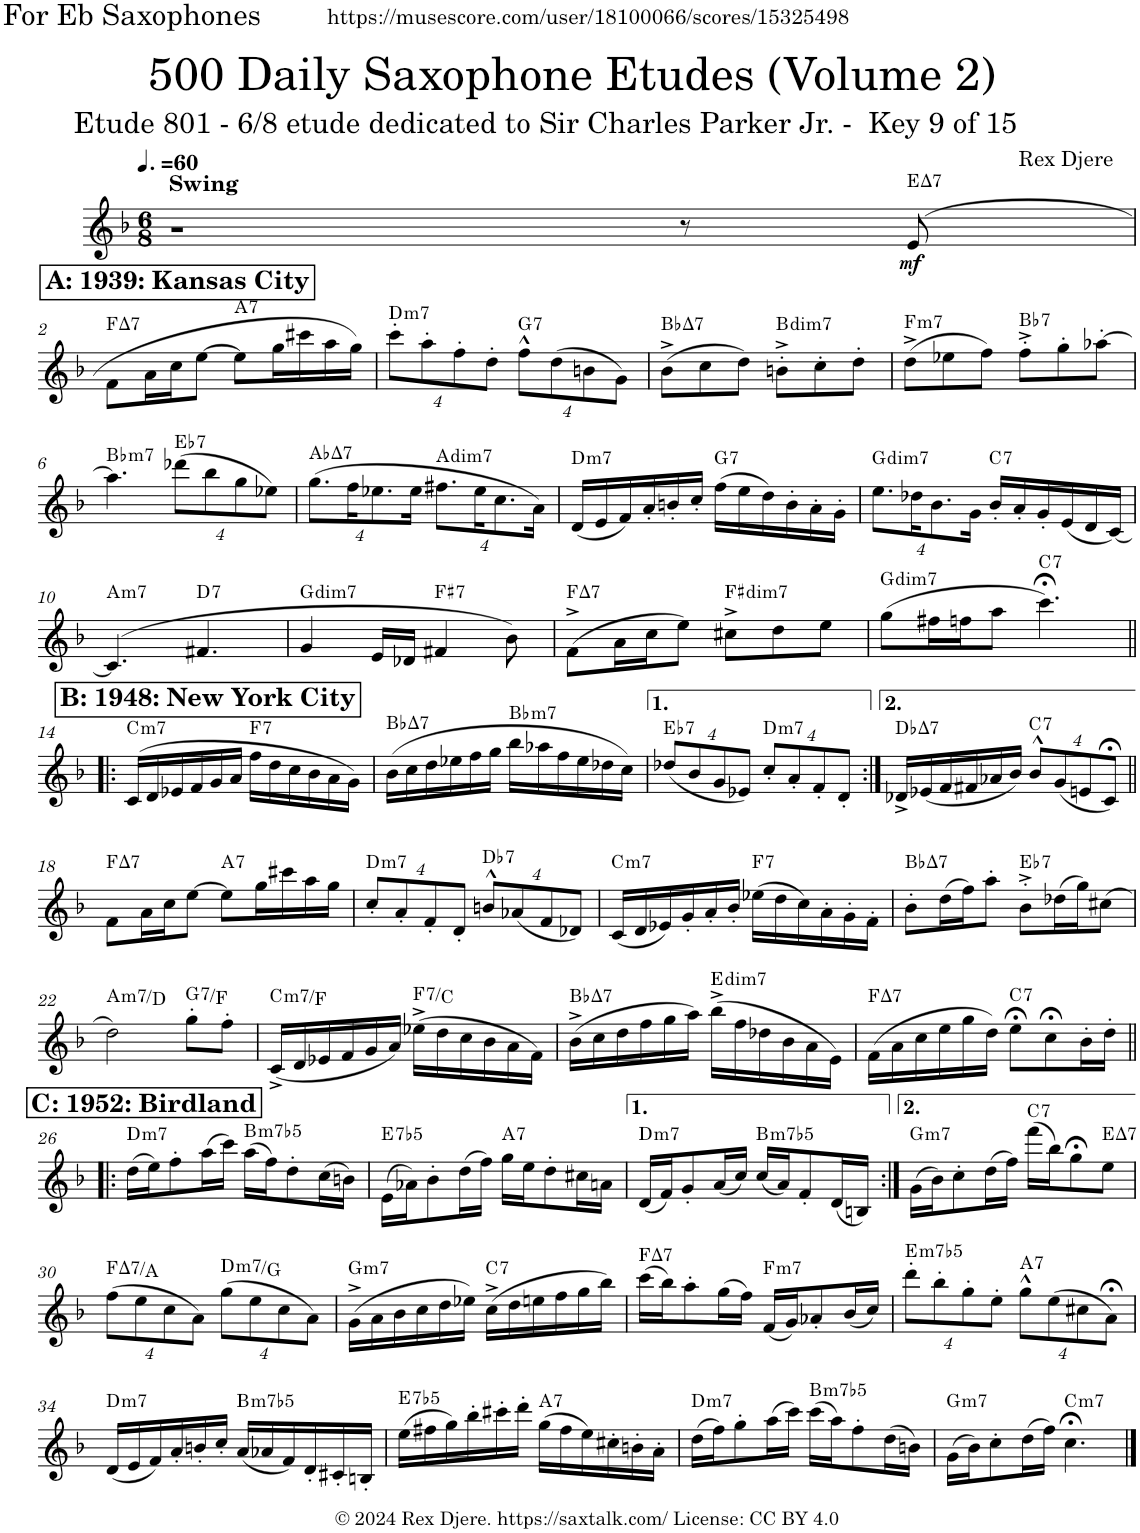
**kern	**dynam	**harte
*part1	*part1	*part1
*staff1	*staff1	*
*I"Alto Saxophone	*	*
*I'A. Sax.	*	*
*clefG2	*	*
*Trd5c9	*	*
*k[b-]	*	*
*M6/8	*	*
*MM90	*	*
=1	=1	=1
!LO:TX:a:B:t=Swing	!	!
2ra	.	.
8r	.	.
!	!LO:DY:b	!LO:H:kt=7
(8e/	mf	E:maj7
!!LO:LB:g=z
!!LO:REH:place=s1:a:B:cj:fs=14:t=A&colon; 1939&colon; Kansas City
=2	=2	=2
!	!	!LO:H:kt=7
8f\L	.	F:maj7
16a\L	.	.
16cc\J	.	.
[8ee\J	.	.
!	!	!LO:H:kt=7
8ee\L]	.	A:7
16gg\L	.	.
16ccc#X\	.	.
16aa\	.	.
16gg\JJ)	.	.
=3	=3	=3
*Xbrackettup	*	*
!	!	!LO:H:kt=m7
32%3ccc'\L	.	D:min7
32%3aa'\	.	.
32%3ff'\	.	.
32%3dd'\J	.	.
!	!	!LO:H:kt=7
32%3ff^^\L	.	G:7
(32%3dd\	.	.
32%3bn\	.	.
32%3g\J)	.	.
=4	=4	=4
!	!	!LO:H:kt=7
(8b-^\L	.	Bb:maj7
8cc\	.	.
8dd\J)	.	.
!	!	!LO:H:kt=dim7
8bn'^\L	.	B:dim7
8cc'\	.	.
8dd'\J	.	.
=5	=5	=5
!	!	!LO:H:kt=m7
(8dd^\L	.	F:min7
8ee-X\	.	.
8ff\J)	.	.
!	!	!LO:H:kt=7
8ff'^\L	.	Bb:7
8gg'\	.	.
[8aa-X'\J	.	.
!!LO:LB:g=z
=6	=6	=6
!	!	!LO:H:kt=m7
4.aa-\]	.	Bb:min7
!	!	!LO:H:kt=7
(32%3ddd-X\L	.	Eb:7
32%3bb-\	.	.
32%3gg\	.	.
32%3ee-X\J)	.	.
=7	=7	=7
!	!	!LO:H:kt=7
(32%3.gg\L	.	Ab:maj7
64%3ff\K	.	.
32%3.ee-X\	.	.
64%3ee-\Jk	.	.
!	!	!LO:H:kt=dim7
32%3.ff#X\L	.	A:dim7
64%3ee-\K	.	.
32%3.cc\	.	.
64%3a\Jk)	.	.
=8	=8	=8
!	!	!LO:H:kt=m7
(16d/LL	.	D:min7
16e/	.	.
16f/)	.	.
16a'/	.	.
16bn'/	.	.
16cc'/JJ	.	.
!	!	!LO:H:kt=7
(16ff\LL	.	G:7
16ee\	.	.
16dd\)	.	.
16b'\	.	.
16a'\	.	.
16g'\JJ	.	.
=9	=9	=9
!	!	!LO:H:kt=dim7
32%3.ee\L	.	G:dim7
64%3dd-X\K	.	.
32%3.b-\	.	.
64%3g\Jk	.	.
!	!	!LO:H:kt=7
16b-'/LL	.	C:7
16a'/	.	.
16g'/	.	.
(16e/	.	.
16d/	.	.
[16c/JJ)	.	.
!!LO:LB:g=z
=10	=10	=10
!	!	!LO:H:kt=m7
(4.c/]	.	A:min7
!	!	!LO:H:kt=7
4.f#X/	.	D:7
=11	=11	=11
!	!	!LO:H:kt=dim7
4g/	.	G:dim7
16e/LL	.	.
16d-X/JJ	.	.
!	!	!LO:H:kt=7
4f#X/	.	F#:7
8b-\)	.	.
=12	=12	=12
!	!	!LO:H:kt=7
(8f^\L	.	F:maj7
16a\L	.	.
16cc\J	.	.
8ee\J)	.	.
!	!	!LO:H:kt=dim7
8cc#X^\L	.	F#:dim7
8dd\	.	.
8ee\J	.	.
=13	=13	=13
!	!	!LO:H:kt=dim7
(8gg\L	.	G:dim7
16ff#X\L	.	.
16ffn\J	.	.
8aa\J	.	.
!	!	!LO:H:kt=7
4.ccc;<\)	.	C:7
!!LO:LB:g=z
!!LO:REH:place=s1:a:B:cj:fs=14:t=B&colon; 1948&colon; New York City
=14!|:	=14!|:	=14!|:
!	!	!LO:H:kt=m7
(16c/LL	.	C:min7
16d/	.	.
16e-X/	.	.
16f/	.	.
16g/	.	.
16a/JJ	.	.
!	!	!LO:H:kt=7
16ff\LL	.	F:7
16dd\	.	.
16cc\	.	.
16b-\	.	.
16a\	.	.
16g\JJ)	.	.
=15	=15	=15
!	!	!LO:H:kt=7
(16b-\LL	.	Bb:maj7
16cc\	.	.
16dd\	.	.
16ee-X\	.	.
16ff\	.	.
16gg\JJ	.	.
!	!	!LO:H:kt=m7
16bb-\LL	.	Bb:min7
16aa-X\	.	.
16ff\	.	.
16ee-\	.	.
16dd-X\	.	.
16cc\JJ)	.	.
=16	=16	=16
!	!	!LO:H:kt=7
(32%3dd-X/L	.	Eb:7
32%3b-/	.	.
32%3g/	.	.
32%3e-X/J)	.	.
!	!	!LO:H:kt=m7
32%3cc'/L	.	D:min7
32%3a'/	.	.
32%3f'/	.	.
32%3d'/J	.	.
=17:|!	=17:|!	=17:|!
!	!	!LO:H:kt=7
16d-X^/LL	.	Db:maj7
(16e-X/	.	.
16f/	.	.
16f#X/	.	.
16a-X/	.	.
16b-/JJ)	.	.
!	!	!LO:H:kt=7
32%3b-^^/L	.	C:7
(32%3g/	.	.
32%3en/	.	.
32%3c;</J)	.	.
!!LO:LB:g=z
=18||	=18||	=18||
!	!	!LO:H:kt=7
8f\L	.	F:maj7
16a\L	.	.
16cc\J	.	.
[8ee\J	.	.
!	!	!LO:H:kt=7
8ee\L]	.	A:7
16gg\L	.	.
16ccc#X\	.	.
16aa\	.	.
16gg\JJ	.	.
=19	=19	=19
!	!	!LO:H:kt=m7
32%3cc'/L	.	D:min7
32%3a'/	.	.
32%3f'/	.	.
32%3d'/J	.	.
!	!	!LO:H:kt=7
32%3bn^^/L	.	Db:7
(32%3a-X/	.	.
32%3f/	.	.
32%3d-X/J)	.	.
=20	=20	=20
!	!	!LO:H:kt=m7
(16c/LL	.	C:min7
16d/	.	.
16e-X/)	.	.
16g'/	.	.
16a'/	.	.
16b-'/JJ	.	.
!	!	!LO:H:kt=7
(16ee-X\LL	.	F:7
16dd\	.	.
16cc\)	.	.
16a'\	.	.
16g'\	.	.
16f'\JJ	.	.
=21	=21	=21
!	!	!LO:H:kt=7
8b-'\L	.	Bb:maj7
(16dd\L	.	.
16ff\J)	.	.
8aa'\J	.	.
!	!	!LO:H:kt=7
8b-^'\L	.	Eb:7
(16dd-X\L	.	.
16gg\J)	.	.
(8cc#X\J	.	.
!!LO:LB:g=z
=22	=22	=22
!	!	!LO:H:kt=m7
2dd\)	.	A:min7/4
!	!	!LO:H:kt=7
8gg'\L	.	G:7/b7
8ff'\J	.	.
=23	=23	=23
!	!	!LO:H:kt=m7
(16c^/LL	.	C:min7/4
16d/	.	.
16e-X/	.	.
16f/	.	.
16g/	.	.
16a/JJ)	.	.
!	!	!LO:H:kt=7
(16ee-X^\LL	.	F:7/5
16dd\	.	.
16cc\	.	.
16b-\	.	.
16a\	.	.
16f\JJ)	.	.
=24	=24	=24
!	!	!LO:H:kt=7
(16b-^\LL	.	Bb:maj7
16cc\	.	.
16dd\	.	.
16ff\	.	.
16gg\	.	.
16aa\JJ)	.	.
!	!	!LO:H:kt=dim7
(16bb-^\LL	.	E:dim7
16ff\	.	.
16dd-X\	.	.
16b-\	.	.
16a\	.	.
16e\JJ)	.	.
=25	=25	=25
!	!	!LO:H:kt=7
(16f\LL	.	F:maj7
16a\	.	.
16cc\	.	.
16ee\	.	.
16gg\	.	.
16dd\JJ)	.	.
!	!	!LO:H:kt=7
8ee;<\L	.	C:7
8cc;<\	.	.
16b-'\L	.	.
16dd'\JJ	.	.
!!LO:LB:g=z
!!LO:REH:place=s1:a:B:cj:fs=14:t=C&colon; 1952&colon; Birdland
=26!|:	=26!|:	=26!|:
!	!	!LO:H:kt=m7
(16dd\LL	.	D:min7
16ee\J)	.	.
8ff'\	.	.
(16aa\L	.	.
16ccc\JJ)	.	.
!	!	!LO:H:kt=m7b5
(16aa\LL	.	B:hdim7
16ff\J)	.	.
8dd'\	.	.
(16cc\L	.	.
16bn\JJ)	.	.
=27	=27	=27
!	!	!LO:H:kt=7
(16e\LL	.	E:(3,b5,b7)
16a-X\J)	.	.
8b-'\	.	.
(16dd\L	.	.
16ff\JJ)	.	.
!	!	!LO:H:kt=7
16gg\LL	.	A:7
16ee\J	.	.
8dd'\	.	.
16cc#X\L	.	.
16an\JJ	.	.
=28	=28	=28
!	!	!LO:H:kt=m7
(16d/LL	.	D:min7
16f/J)	.	.
8g'/	.	.
(16a/L	.	.
16cc/JJ)	.	.
!	!	!LO:H:kt=m7b5
(16cc/LL	.	B:hdim7
16a/J)	.	.
8f'/	.	.
(16d/L	.	.
16Bn/JJ)	.	.
=29:|!	=29:|!	=29:|!
!	!	!LO:H:kt=m7
(16g\LL	.	G:min7
16b-\J)	.	.
8cc'\	.	.
(16dd\L	.	.
16ff\JJ)	.	.
!	!	!LO:H:kt=7
(16fff\LL	.	C:7
16bb-\J)	.	.
8gg;<\	.	.
!	!	!LO:H:kt=7
8ee\J	.	E:maj7
!!LO:LB:g=z
=30	=30	=30
!	!	!LO:H:kt=7
(32%3ff\L	.	F:maj7/3
32%3ee\	.	.
32%3cc\	.	.
32%3a\J)	.	.
!	!	!LO:H:kt=m7
(32%3gg\L	.	D:min7/4
32%3ee\	.	.
32%3cc\	.	.
32%3a\J)	.	.
=31	=31	=31
!	!	!LO:H:kt=m7
(16g^\LL	.	G:min7
16a\	.	.
16b-\	.	.
16cc\	.	.
16dd\	.	.
16ee-X\JJ)	.	.
!	!	!LO:H:kt=7
(16cc^\LL	.	C:7
16dd\	.	.
16een\	.	.
16ff\	.	.
16gg\	.	.
16bb-\JJ)	.	.
=32	=32	=32
!	!	!LO:H:kt=7
(16ccc\LL	.	F:maj7
16bb-\J)	.	.
8aa'\	.	.
(16gg\L	.	.
16ff\JJ)	.	.
!	!	!LO:H:kt=m7
(16f/LL	.	F:min7
16g/J)	.	.
8a-X'/	.	.
(16b-/L	.	.
16cc/JJ)	.	.
=33	=33	=33
!	!	!LO:H:kt=m7b5
32%3ddd'\L	.	E:hdim7
32%3bb-'\	.	.
32%3gg'\	.	.
32%3ee'\J	.	.
!	!	!LO:H:kt=7
32%3gg^^\L	.	A:7
(32%3ee\	.	.
32%3cc#X\	.	.
32%3a;<\J)	.	.
!!LO:LB:g=z
=34	=34	=34
!	!	!LO:H:kt=m7
(16d/LL	.	D:min7
16e/	.	.
16f/)	.	.
16a'/	.	.
16bn'/	.	.
16cc'/JJ	.	.
!	!	!LO:H:kt=m7b5
(16a/LL	.	B:hdim7
16a-X/	.	.
16f/)	.	.
16d'/	.	.
16c#X'/	.	.
16Bn'/JJ	.	.
=35	=35	=35
!	!	!LO:H:kt=7
(16ee\LL	.	E:(3,b5,b7)
16ff#X\	.	.
16gg\)	.	.
16bb-'\	.	.
16ccc#X'\	.	.
16ddd'\JJ	.	.
!	!	!LO:H:kt=7
(16gg\LL	.	A:7
16ff#\	.	.
16ee\)	.	.
16cc#X'\	.	.
16bn'\	.	.
16a'\JJ	.	.
=36	=36	=36
!	!	!LO:H:kt=m7
(16dd\LL	.	D:min7
16ff\J)	.	.
8gg'\	.	.
(16aa\L	.	.
16ccc\JJ)	.	.
!	!	!LO:H:kt=m7b5
(16ccc\LL	.	B:hdim7
16aa\J)	.	.
8ff'\	.	.
(16dd\L	.	.
16bn\JJ)	.	.
=37	=37	=37
!	!	!LO:H:kt=m7
(16g\LL	.	G:min7
16b-\J)	.	.
8cc'\	.	.
(16dd\L	.	.
16ff\JJ)	.	.
!	!	!LO:H:kt=m7
4.cc;<\	.	C:min7
==	==	==
*-	*-	*-
